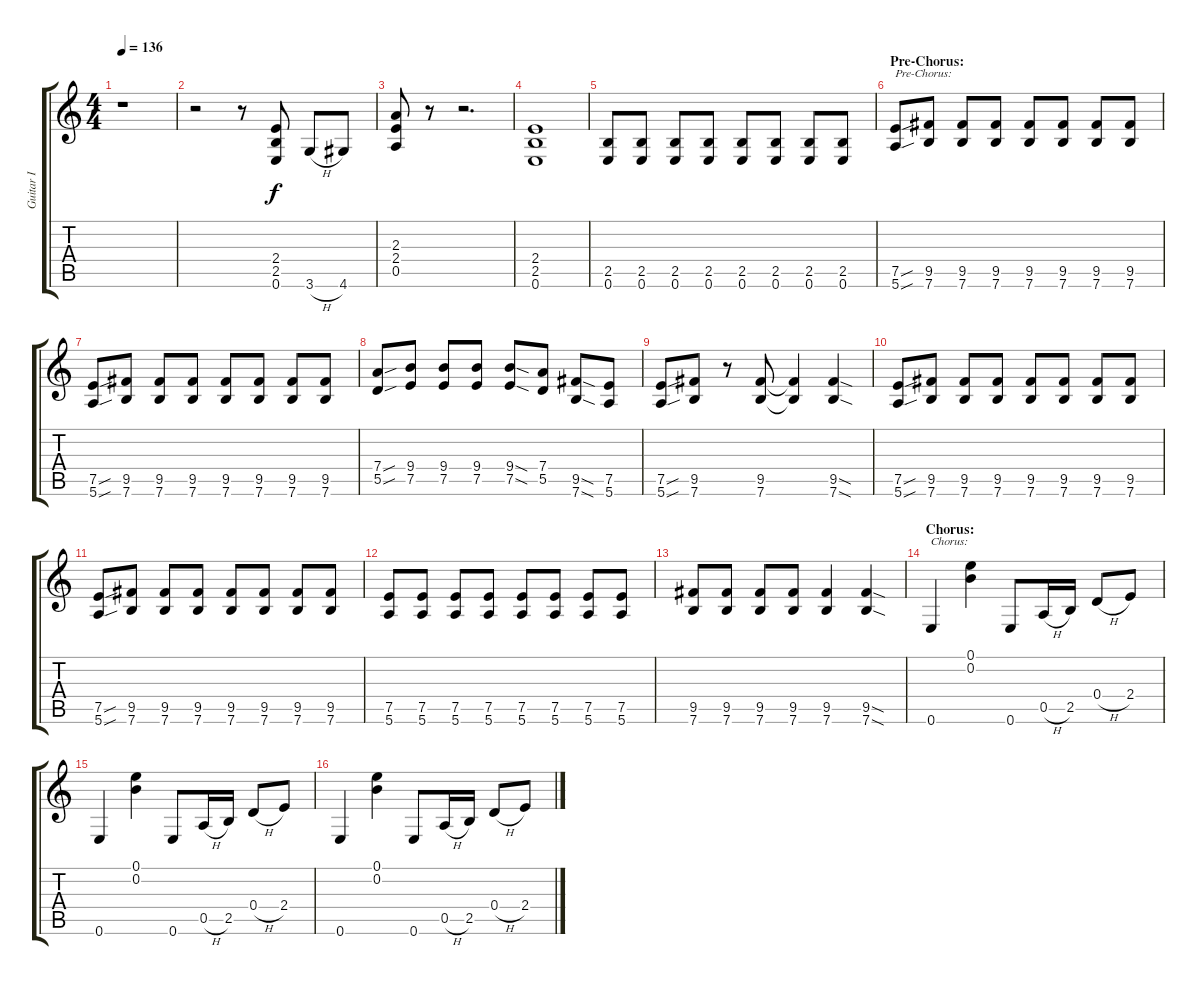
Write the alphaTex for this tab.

\track ("Guitar I" "Guitar I") {instrument distortionguitar}
\staff {score tabs}
\tuning (E4 B3 G3 D3 A2 E2) {hide}
\ts (4 4)
\tempo 136
\clef g2
\ks c
r.1{dy f} |
r.2 r.8 (2.4 2.5 0.6).8 3.6{h}.8 4.6.8 |
(2.3 2.4 0.5).8 r.8 r.2{d} |
(2.4 2.5 0.6).1 |
(2.5 0.6).8 (2.5 0.6).8 (2.5 0.6).8 (2.5 0.6).8 (2.5 0.6).8 (2.5 0.6).8 (2.5 0.6).8 (2.5 0.6).8 |
\section ("" "Pre-Chorus:")
(7.5{sou} 5.6{sou}).8{txt "Pre-Chorus:"} (9.5 7.6).8 (9.5 7.6).8 (9.5 7.6).8 (9.5 7.6).8 (9.5 7.6).8 (9.5 7.6).8 (9.5 7.6).8 |
(7.5{sou} 5.6{sou}).8 (9.5 7.6).8 (9.5 7.6).8 (9.5 7.6).8 (9.5 7.6).8 (9.5 7.6).8 (9.5 7.6).8 (9.5 7.6).8 |
(7.4{sou} 5.5{sou}).8 (9.4 7.5).8 (9.4 7.5).8 (9.4 7.5).8 (9.4{sod} 7.5{sod}).8 (7.4 5.5).8 (9.5{sod} 7.6{sod}).8 (7.5 5.6).8 |
(7.5{sou} 5.6{sou}).8 (9.5 7.6).8 r.8 (9.5 7.6).8 (9.5{t} 7.6{t}).4 (9.5{sod} 7.6{sod}).4 |
(7.5{sou} 5.6{sou}).8 (9.5 7.6).8 (9.5 7.6).8 (9.5 7.6).8 (9.5 7.6).8 (9.5 7.6).8 (9.5 7.6).8 (9.5 7.6).8 |
(7.5{sou} 5.6{sou}).8 (9.5 7.6).8 (9.5 7.6).8 (9.5 7.6).8 (9.5 7.6).8 (9.5 7.6).8 (9.5 7.6).8 (9.5 7.6).8 |
(7.5 5.6).8 (7.5 5.6).8 (7.5 5.6).8 (7.5 5.6).8 (7.5 5.6).8 (7.5 5.6).8 (7.5 5.6).8 (7.5 5.6).8 |
(9.5 7.6).8 (9.5 7.6).8 (9.5 7.6).8 (9.5 7.6).8 (9.5 7.6).4 (9.5{sod} 7.6{sod}).4 |
\section ("" "Chorus:")
0.6.4{txt "Chorus:"} (0.1 0.2).4 0.6.8 0.5{h}.16 2.5.16 0.4{h}.8 2.4.8 |
0.6.4 (0.1 0.2).4 0.6.8 0.5{h}.16 2.5.16 0.4{h}.8 2.4.8 |
0.6.4 (0.1 0.2).4 0.6.8 0.5{h}.16 2.5.16 0.4{h}.8 2.4.8
